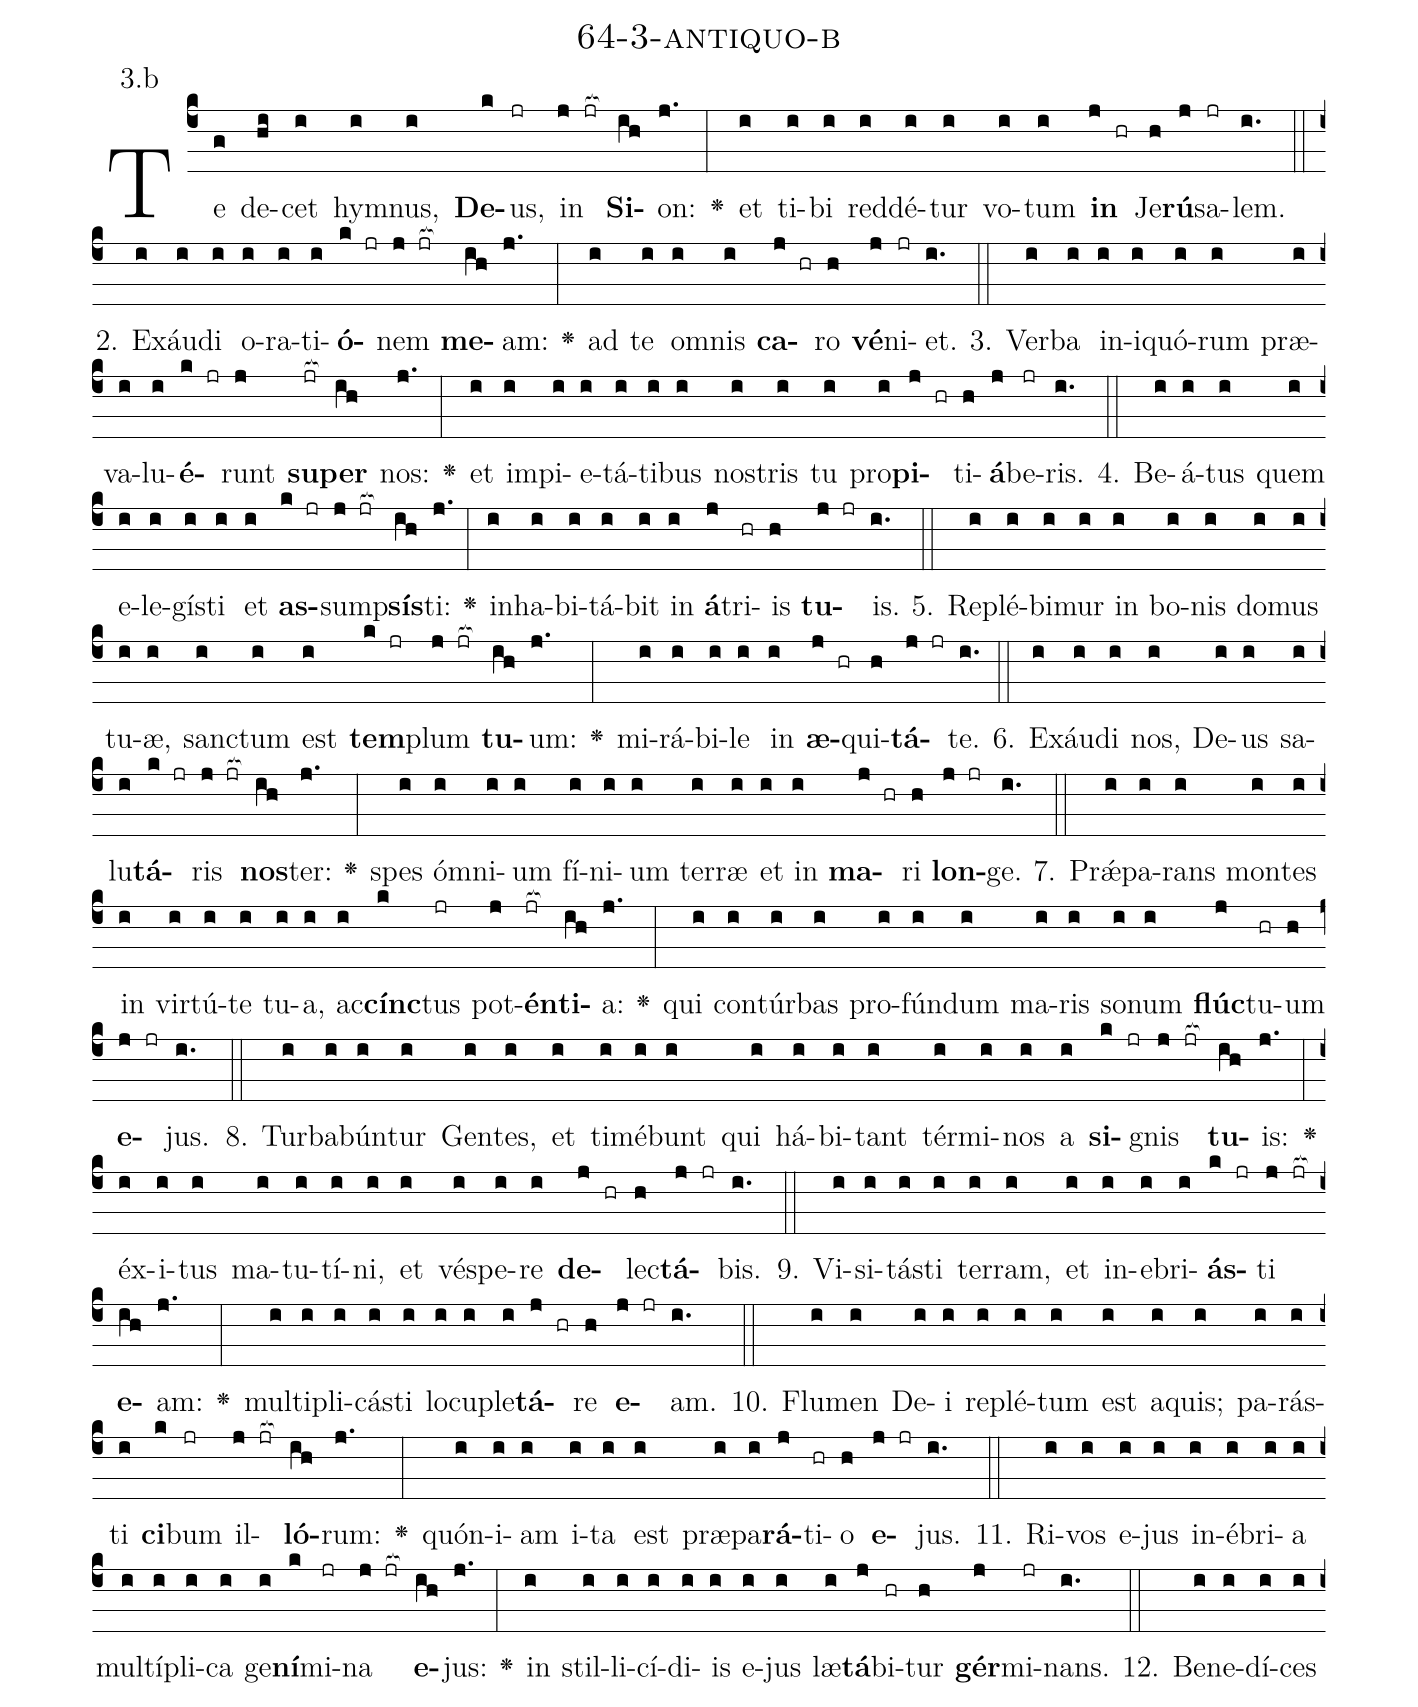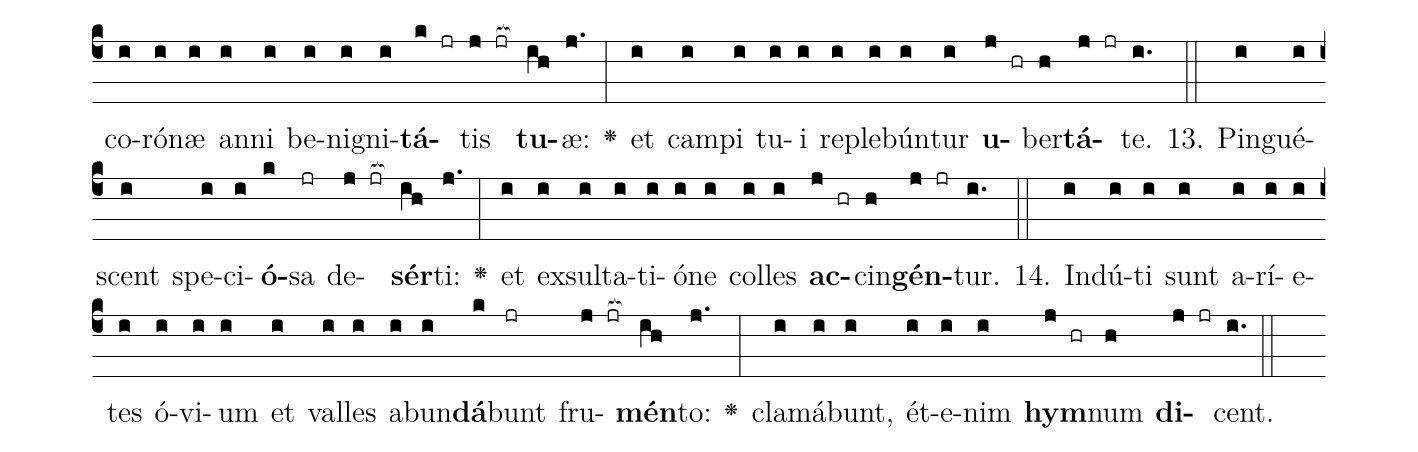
name: 64-3-antiquo-b;
annotation: 3.b;
%%
(c4)Te(g) de(hi)cet(i) hym(i)nus,(i) <b>De</b>(k)us,(jr) in(j jr[ocb:1{]) <b>Si</b>(ih[ocb:0}])on:(j.) <v>\greheightstar</v>(:) et(i) ti(i)bi(i) red(i)dé(i)tur(i) vo(i)tum(i) <b>in</b>(j hr) Je(h)<b>rú</b>(j)sa(jr)lem.(i.) (::)
2. Ex(i)áu(i)di(i) o(i)ra(i)ti(i)<b>ó</b>(k jr)nem(j jr[ocb:1{]) <b>me</b>(ih[ocb:0}])am:(j.) <v>\greheightstar</v>(:) ad(i) te(i) om(i)nis(i) <b>ca</b>(j hr)ro(h) <b>vé</b>(j)ni(jr)et.(i.) (::)
3. Ver(i)ba(i) in(i)i(i)quó(i)rum(i) præ(i)va(i)lu(i)<b>é</b>(k jr)runt(j) <b>su</b>(jr[ocb:1{])<b>per</b>(ih[ocb:0}]) nos:(j.) <v>\greheightstar</v>(:) et(i) im(i)pi(i)e(i)tá(i)ti(i)bus(i) nos(i)tris(i) tu(i) pro(i)<b>pi</b>(j hr)ti(h)<b>á</b>(j)be(jr)ris.(i.) (::)
4. Be(i)á(i)tus(i) quem(i) e(i)le(i)gís(i)ti(i) et(i) <b>as</b>(k jr)sump(j jr[ocb:1{])<b>sís</b>(ih[ocb:0}])ti:(j.) <v>\greheightstar</v>(:) in(i)ha(i)bi(i)tá(i)bit(i) in(i) <b>á</b>(j)tri(hr)is(h) <b>tu</b>(j jr)is.(i.) (::)
5. Re(i)plé(i)bi(i)mur(i) in(i) bo(i)nis(i) do(i)mus(i) tu(i)æ,(i) sanc(i)tum(i) est(i) <b>tem</b>(k jr)plum(j jr[ocb:1{]) <b>tu</b>(ih[ocb:0}])um:(j.) <v>\greheightstar</v>(:) mi(i)rá(i)bi(i)le(i) in(i) <b>æ</b>(j hr)qui(h)<b>tá</b>(j jr)te.(i.) (::)
6. Ex(i)áu(i)di(i) nos,(i) De(i)us(i) sa(i)lu(i)<b>tá</b>(k jr)ris(j jr[ocb:1{]) <b>nos</b>(ih[ocb:0}])ter:(j.) <v>\greheightstar</v>(:) spes(i) óm(i)ni(i)um(i) fí(i)ni(i)um(i) ter(i)ræ(i) et(i) in(i) <b>ma</b>(j hr)ri(h) <b>lon</b>(j jr)ge.(i.) (::)
7. Prǽ(i)pa(i)rans(i) mon(i)tes(i) in(i) vir(i)tú(i)te(i) tu(i)a,(i) ac(i)<b>cínc</b>(k)tus(jr) pot(j)<b>én</b>(jr[ocb:1{])<b>ti</b>(ih[ocb:0}])a:(j.) <v>\greheightstar</v>(:) qui(i) con(i)túr(i)bas(i) pro(i)fún(i)dum(i) ma(i)ris(i) so(i)num(i) <b>flúc</b>(j)tu(hr)um(h) <b>e</b>(j jr)jus.(i.) (::)
8. Tur(i)ba(i)bún(i)tur(i) Gen(i)tes,(i) et(i) ti(i)mé(i)bunt(i) qui(i) há(i)bi(i)tant(i) tér(i)mi(i)nos(i) a(i) <b>si</b>(k jr)gnis(j jr[ocb:1{]) <b>tu</b>(ih[ocb:0}])is:(j.) <v>\greheightstar</v>(:) éx(i)i(i)tus(i) ma(i)tu(i)tí(i)ni,(i) et(i) vés(i)pe(i)re(i) <b>de</b>(j hr)lec(h)<b>tá</b>(j jr)bis.(i.) (::)
9. Vi(i)si(i)tás(i)ti(i) ter(i)ram,(i) et(i) in(i)e(i)bri(i)<b>ás</b>(k jr)ti(j jr[ocb:1{]) <b>e</b>(ih[ocb:0}])am:(j.) <v>\greheightstar</v>(:) mul(i)ti(i)pli(i)cás(i)ti(i) lo(i)cu(i)ple(i)<b>tá</b>(j hr)re(h) <b>e</b>(j jr)am.(i.) (::)
10. Flu(i)men(i) De(i)i(i) re(i)plé(i)tum(i) est(i) a(i)quis;(i) pa(i)rás(i)ti(i) <b>ci</b>(k)bum(jr) il(j jr[ocb:1{])<b>ló</b>(ih[ocb:0}])rum:(j.) <v>\greheightstar</v>(:) quón(i)i(i)am(i) i(i)ta(i) est(i) præ(i)pa(i)<b>rá</b>(j)ti(hr)o(h) <b>e</b>(j jr)jus.(i.) (::)
11. Ri(i)vos(i) e(i)jus(i) in(i)é(i)bri(i)a(i) mul(i)tí(i)pli(i)ca(i) ge(i)<b>ní</b>(k)mi(jr)na(j jr[ocb:1{]) <b>e</b>(ih[ocb:0}])jus:(j.) <v>\greheightstar</v>(:) in(i) stil(i)li(i)cí(i)di(i)is(i) e(i)jus(i) læ(i)<b>tá</b>(j)bi(hr)tur(h) <b>gér</b>(j)mi(jr)nans.(i.) (::)
12. Be(i)ne(i)dí(i)ces(i) co(i)ró(i)næ(i) an(i)ni(i) be(i)ni(i)gni(i)<b>tá</b>(k jr)tis(j jr[ocb:1{]) <b>tu</b>(ih[ocb:0}])æ:(j.) <v>\greheightstar</v>(:) et(i) cam(i)pi(i) tu(i)i(i) re(i)ple(i)bún(i)tur(i) <b>u</b>(j hr)ber(h)<b>tá</b>(j jr)te.(i.) (::)
13. Pin(i)gué(i)scent(i) spe(i)ci(i)<b>ó</b>(k)sa(jr) de(j jr[ocb:1{])<b>sér</b>(ih[ocb:0}])ti:(j.) <v>\greheightstar</v>(:) et(i) ex(i)sul(i)ta(i)ti(i)ó(i)ne(i) col(i)les(i) <b>ac</b>(j hr)cin(h)<b>gén</b>(j jr)tur.(i.) (::)
14. Ind(i)ú(i)ti(i) sunt(i) a(i)rí(i)e(i)tes(i) ó(i)vi(i)um(i) et(i) val(i)les(i) ab(i)un(i)<b>dá</b>(k)bunt(jr) fru(j jr[ocb:1{])<b>mén</b>(ih[ocb:0}])to:(j.) <v>\greheightstar</v>(:) cla(i)má(i)bunt,(i) ét(i)e(i)nim(i) <b>hym</b>(j hr)num(h) <b>di</b>(j jr)cent.(i.) (::)
